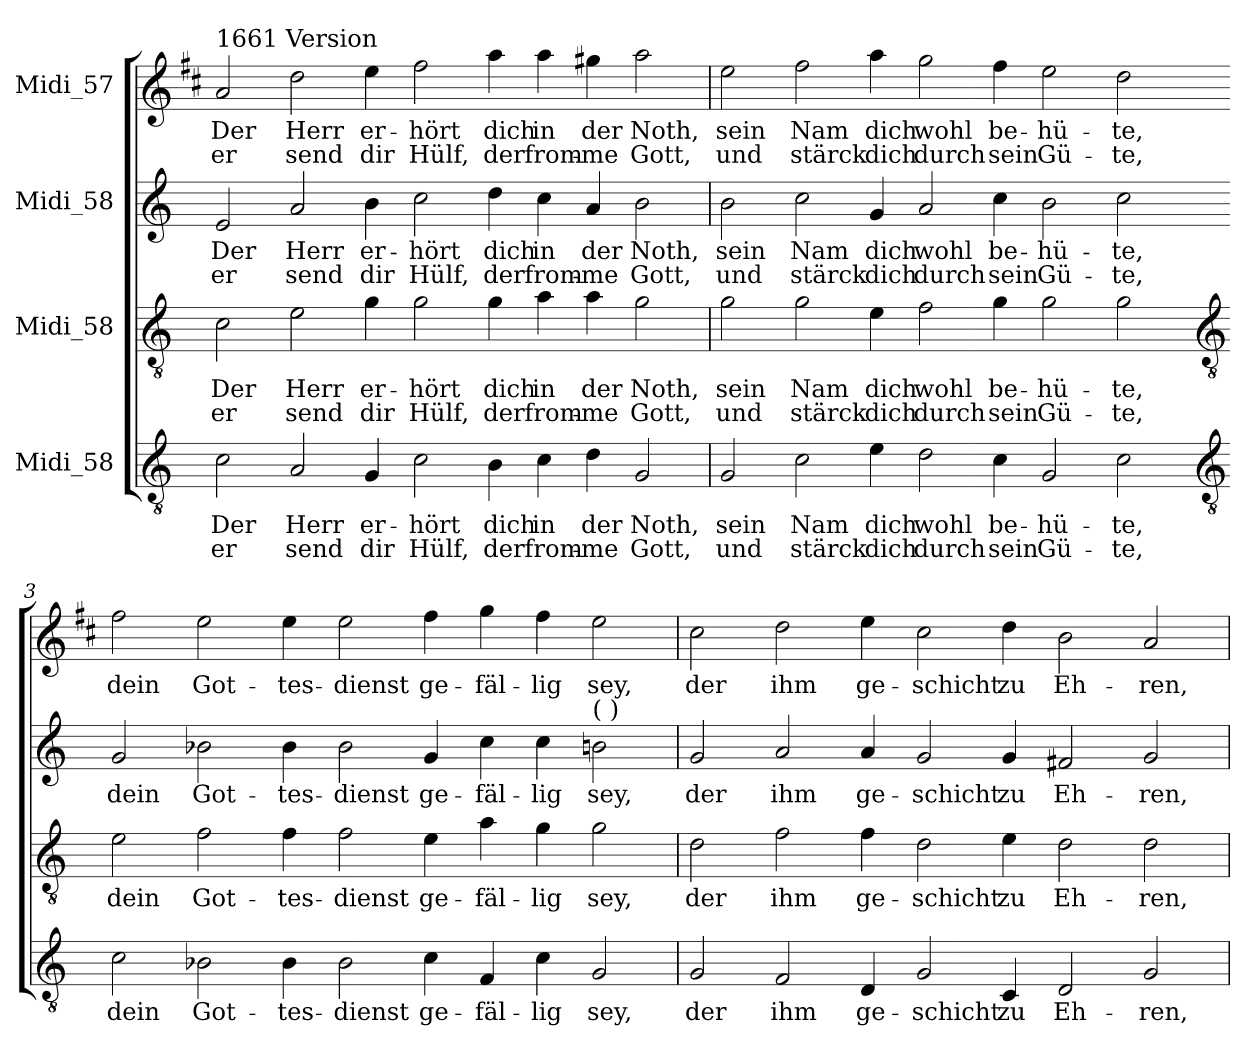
**kern	**text	**text	**kern	**text	**text	**kern	**text	**text	**kern	**text	**text
*part4	*part4	*part4	*part3	*part3	*part3	*part2	*part2	*part2	*part1	*part1	*part1
*staff4	*staff4	*staff4	*staff3	*staff3	*staff3	*staff2	*staff2	*staff2	*staff1	*staff1	*staff1
*I"Midi_58	*	*	*I"Midi_58	*	*	*I"Midi_58	*	*	*I"Midi_57	*	*
*clefGv2	*	*	*clefGv2	*	*	*clefG2	*	*	*clefG2	*	*
*	*	*	*	*	*	*	*	*	*ITrd1c2	*	*
*k[]	*	*	*k[]	*	*	*k[]	*	*	*k[]	*	*
*C:	*	*	*C:	*	*	*C:	*	*	*C:	*	*
=1	=1	=1	=1	=1	=1	=1	=1	=1	=1	=1	=1
!	!	!	!	!	!	!	!	!	!LO:TX:a:t=1661 Version	!	!
!	!LO:LY:b	!LO:LY:b	!	!LO:LY:b	!LO:LY:b	!	!LO:LY:b	!LO:LY:b	!	!LO:LY:b	!LO:LY:b
2c	Der	er	2c	Der	er	2e	Der	er	2g	Der	er
!	!LO:LY:b	!LO:LY:b	!	!LO:LY:b	!LO:LY:b	!	!LO:LY:b	!LO:LY:b	!	!LO:LY:b	!LO:LY:b
2A	Herr	send	2e	Herr	send	2a	Herr	send	2cc	Herr	send
!	!LO:LY:b	!LO:LY:b	!	!LO:LY:b	!LO:LY:b	!	!LO:LY:b	!LO:LY:b	!	!LO:LY:b	!LO:LY:b
4G	er-	-dir	4g	er-	-dir	4b	er-	-dir	4dd	er-	-dir
!	!LO:LY:b	!LO:LY:b	!	!LO:LY:b	!LO:LY:b	!	!LO:LY:b	!LO:LY:b	!	!LO:LY:b	!LO:LY:b
2c	hört	Hülf,	2g	hört	Hülf,	2cc	hört	Hülf,	2ee	hört	Hülf,
!	!LO:LY:b	!LO:LY:b	!	!LO:LY:b	!LO:LY:b	!	!LO:LY:b	!LO:LY:b	!	!LO:LY:b	!LO:LY:b
4B	dich	der	4g	dich	der	4dd	dich	der	4gg	dich	der
!	!LO:LY:b	!LO:LY:b	!	!LO:LY:b	!LO:LY:b	!	!LO:LY:b	!LO:LY:b	!	!LO:LY:b	!LO:LY:b
4c	in	from-	4a	in	from-	4cc	in	from-	4gg	in	from-
!	!LO:LY:b	!LO:LY:b	!	!LO:LY:b	!LO:LY:b	!	!LO:LY:b	!LO:LY:b	!	!LO:LY:b	!LO:LY:b
4d	-der	me	4a	-der	me	4a	-der	me	4ff#X	-der	me
!	!LO:LY:b	!LO:LY:b	!	!LO:LY:b	!LO:LY:b	!	!LO:LY:b	!LO:LY:b	!	!LO:LY:b	!LO:LY:b
2G	Noth,	Gott,	2g	Noth,	Gott,	2b	Noth,	Gott,	2gg	Noth,	Gott,
=2	=2	=2	=2	=2	=2	=2	=2	=2	=2	=2	=2
!	!LO:LY:b	!LO:LY:b	!	!LO:LY:b	!LO:LY:b	!	!LO:LY:b	!LO:LY:b	!	!LO:LY:b	!LO:LY:b
2G	sein	und	2g	sein	und	2b	sein	und	2dd	sein	und
!	!LO:LY:b	!LO:LY:b	!	!LO:LY:b	!LO:LY:b	!	!LO:LY:b	!LO:LY:b	!	!LO:LY:b	!LO:LY:b
2c	Nam	stärck	2g	Nam	stärck	2cc	Nam	stärck	2ee	Nam	stärck
!	!LO:LY:b	!LO:LY:b	!	!LO:LY:b	!LO:LY:b	!	!LO:LY:b	!LO:LY:b	!	!LO:LY:b	!LO:LY:b
4e	dich	dich	4e	dich	dich	4g	dich	dich	4gg	dich	dich
!	!LO:LY:b	!LO:LY:b	!	!LO:LY:b	!LO:LY:b	!	!LO:LY:b	!LO:LY:b	!	!LO:LY:b	!LO:LY:b
2d	wohl	durch	2f	wohl	durch	2a	wohl	durch	2ff	wohl	durch
!	!LO:LY:b	!LO:LY:b	!	!LO:LY:b	!LO:LY:b	!	!LO:LY:b	!LO:LY:b	!	!LO:LY:b	!LO:LY:b
4c	be-	-sein	4g	be-	-sein	4cc	be-	-sein	4ee	be-	-sein
!	!LO:LY:b	!LO:LY:b	!	!LO:LY:b	!LO:LY:b	!	!LO:LY:b	!LO:LY:b	!	!LO:LY:b	!LO:LY:b
2G	hü-	-Gü-	2g	hü-	-Gü-	2b	hü-	-Gü-	2dd	hü-	-Gü-
!	!LO:LY:b	!LO:LY:b	!	!LO:LY:b	!LO:LY:b	!	!LO:LY:b	!LO:LY:b	!	!LO:LY:b	!LO:LY:b
2c	-te,	te,	2g	-te,	te,	2cc	-te,	te,	2cc	-te,	te,
!!LO:LB:g=z
=3-	=3-	=3-	=3-	=3-	=3-	=3-	=3-	=3-	=3-	=3-	=3-
*clefGv2	*	*	*clefGv2	*	*	*	*	*	*	*	*
!	!LO:LY:b	!	!	!LO:LY:b	!	!	!LO:LY:b	!	!	!LO:LY:b	!
2c	dein	.	2e	dein	.	2g	dein	.	2ee	dein	.
!	!LO:LY:b	!	!	!LO:LY:b	!	!	!LO:LY:b	!	!	!LO:LY:b	!
2B-X	Got-	.	2f	Got-	.	2b-X	Got-	.	2dd	Got-	.
!	!LO:LY:b	!	!	!LO:LY:b	!	!	!LO:LY:b	!	!	!LO:LY:b	!
4B-	-tes-	.	4f	-tes-	.	4b-	-tes-	.	4dd	-tes-	.
!	!LO:LY:b	!	!	!LO:LY:b	!	!	!LO:LY:b	!	!	!LO:LY:b	!
2B-	-dienst	.	2f	-dienst	.	2b-	-dienst	.	2dd	-dienst	.
!	!LO:LY:b	!	!	!LO:LY:b	!	!	!LO:LY:b	!	!	!LO:LY:b	!
4c	ge-	.	4e	ge-	.	4g	ge-	.	4ee	ge-	.
!	!LO:LY:b	!	!	!LO:LY:b	!	!	!LO:LY:b	!	!	!LO:LY:b	!
4F	-fäl-	.	4a	-fäl-	.	4cc	-fäl-	.	4ff	-fäl-	.
!	!LO:LY:b	!	!	!LO:LY:b	!	!	!LO:LY:b	!	!	!LO:LY:b	!
4c	-lig	.	4g	-lig	.	4cc	-lig	.	4ee	-lig	.
!	!	!	!	!	!	!LO:TX:a:t=(  )	!	!	!	!	!
!	!LO:LY:b	!	!	!LO:LY:b	!	!	!LO:LY:b	!	!	!LO:LY:b	!
2G	sey,	.	2g	sey,	.	2b	sey,	.	2dd	sey,	.
=4	=4	=4	=4	=4	=4	=4	=4	=4	=4	=4	=4
!	!LO:LY:b	!	!	!LO:LY:b	!	!	!LO:LY:b	!	!	!LO:LY:b	!
2G	der	.	2d	der	.	2g	der	.	2b	der	.
!	!LO:LY:b	!	!	!LO:LY:b	!	!	!LO:LY:b	!	!	!LO:LY:b	!
2F	ihm	.	2f	ihm	.	2a	ihm	.	2cc	ihm	.
!	!LO:LY:b	!	!	!LO:LY:b	!	!	!LO:LY:b	!	!	!LO:LY:b	!
4D	ge-	.	4f	ge-	.	4a	ge-	.	4dd	ge-	.
!	!LO:LY:b	!	!	!LO:LY:b	!	!	!LO:LY:b	!	!	!LO:LY:b	!
2G	-schicht	.	2d	-schicht	.	2g	-schicht	.	2b	-schicht	.
!	!LO:LY:b	!	!	!LO:LY:b	!	!	!LO:LY:b	!	!	!LO:LY:b	!
4C	zu	.	4e	zu	.	4g	zu	.	4cc	zu	.
!	!LO:LY:b	!	!	!LO:LY:b	!	!	!LO:LY:b	!	!	!LO:LY:b	!
2D	Eh-	.	2d	Eh-	.	2f#X	Eh-	.	2a	Eh-	.
!	!LO:LY:b	!	!	!LO:LY:b	!	!	!LO:LY:b	!	!	!LO:LY:b	!
2G	-ren,	.	2d	-ren,	.	2g	-ren,	.	2g	-ren,	.
=	=	=	=	=	=	=	=	=	=	=	=
*-	*-	*-	*-	*-	*-	*-	*-	*-	*-	*-	*-
